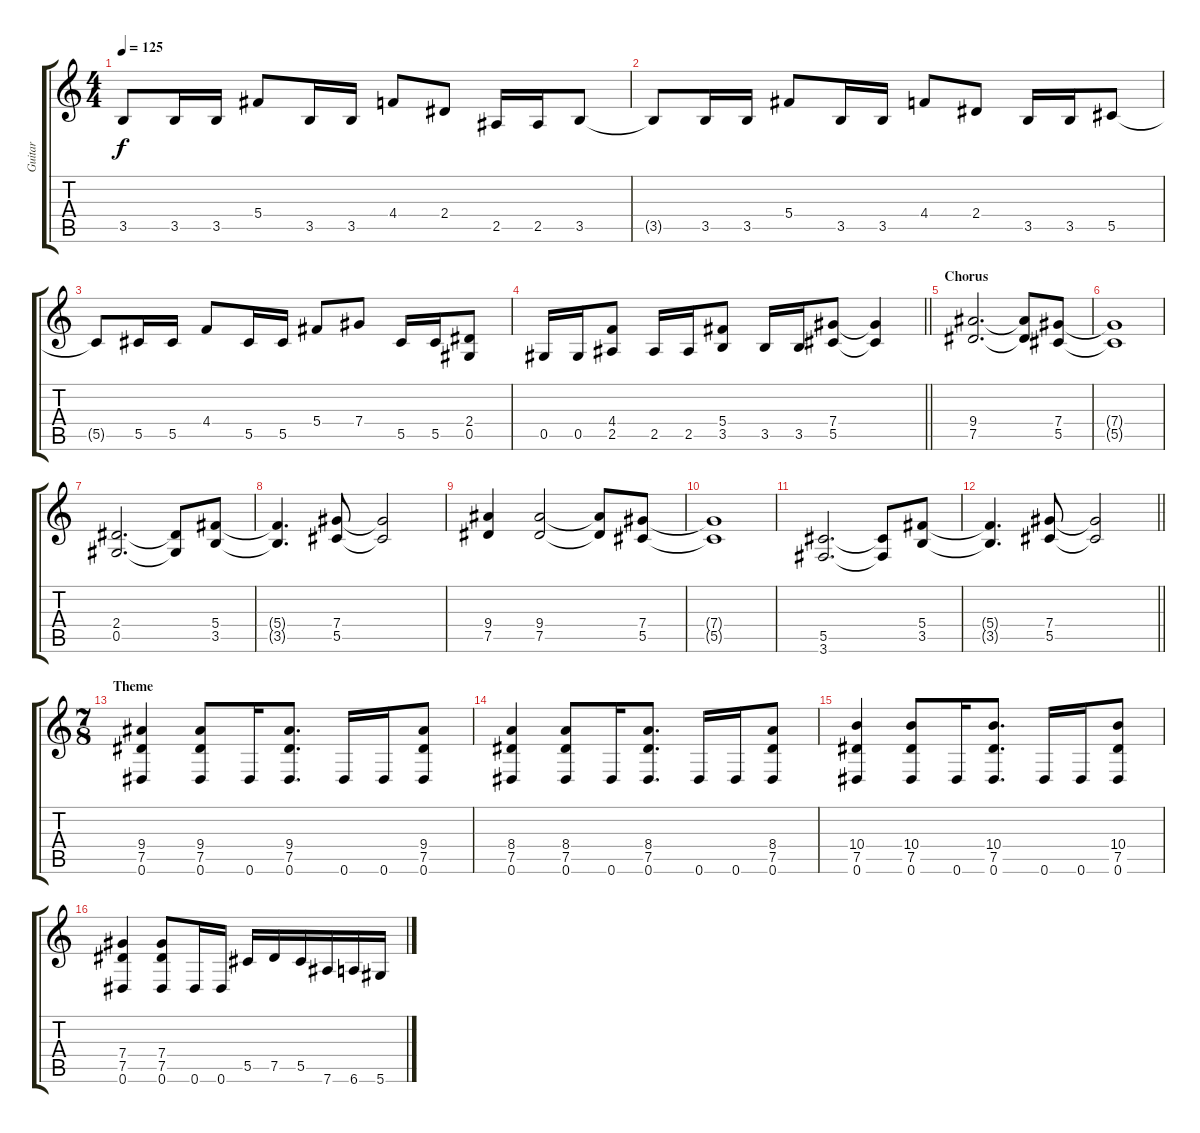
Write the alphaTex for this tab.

\track ("Guitar" "Guitar") {instrument distortionguitar}
\staff {score tabs}
\tuning (Eb4 Bb3 Gb3 Db3 Ab2 Eb2) {hide}
\ts (4 4)
\tempo 125
\clef g2
\ks c
3.5{t}.8{dy f} 3.5.16 3.5.16 5.4.8 3.5.16 3.5.16 4.4.8 2.4.8 2.5.16 2.5.16 3.5.8 |
3.5{t}.8 3.5.16 3.5.16 5.4.8 3.5.16 3.5.16 4.4.8 2.4.8 3.5.16 3.5.16 5.5.8 |
5.5{t}.8 5.5.16 5.5.16 4.4.8 5.5.16 5.5.16 5.4.8 7.4.8 5.5.16 5.5.16 (2.4 0.5).8 |
\barLineRight lightlight
0.5.16 0.5.16 (4.4 2.5).8 2.5.16 2.5.16 (5.4 3.5).8 3.5.16 3.5.16 (7.4 5.5).8 (7.4{t} 5.5{t}).4 |
\section ("" "Chorus")
(9.4 7.5).2{d} (9.4{t} 7.5{t}).8 (7.4 5.5).8 |
(7.4{t} 5.5{t}).1 |
(2.4 0.5).2{d} (2.4{t} 0.5{t}).8 (5.4 3.5).8 |
(5.4{t} 3.5{t}).4{d} (7.4 5.5).8 (7.4{t} 5.5{t}).2 |
(9.4 7.5).4 (9.4 7.5).2 (9.4{t} 7.5{t}).8 (7.4 5.5).8 |
(7.4{t} 5.5{t}).1 |
(5.5 3.6).2{d} (5.5{t} 3.6{t}).8 (5.4 3.5).8 |
\barLineRight lightlight
(5.4{t} 3.5{t}).4{d} (7.4 5.5).8 (7.4{t} 5.5{t}).2 |
\ts (7 8)
\section ("" "Theme")
(9.4 7.5 0.6).4 (9.4 7.5 0.6).8 0.6.16 (9.4 7.5 0.6).8{d} 0.6.16 0.6.16 (9.4 7.5 0.6).8 |
(8.4 7.5 0.6).4 (8.4 7.5 0.6).8 0.6.16 (8.4 7.5 0.6).8{d} 0.6.16 0.6.16 (8.4 7.5 0.6).8 |
(10.4 7.5 0.6).4 (10.4 7.5 0.6).8 0.6.16 (10.4 7.5 0.6).8{d} 0.6.16 0.6.16 (10.4 7.5 0.6).8 |
(7.4 7.5 0.6).4 (7.4 7.5 0.6).8 0.6.16 0.6.16 5.5.16 7.5.16 5.5.16 7.6.16 6.6.16 5.6.16
